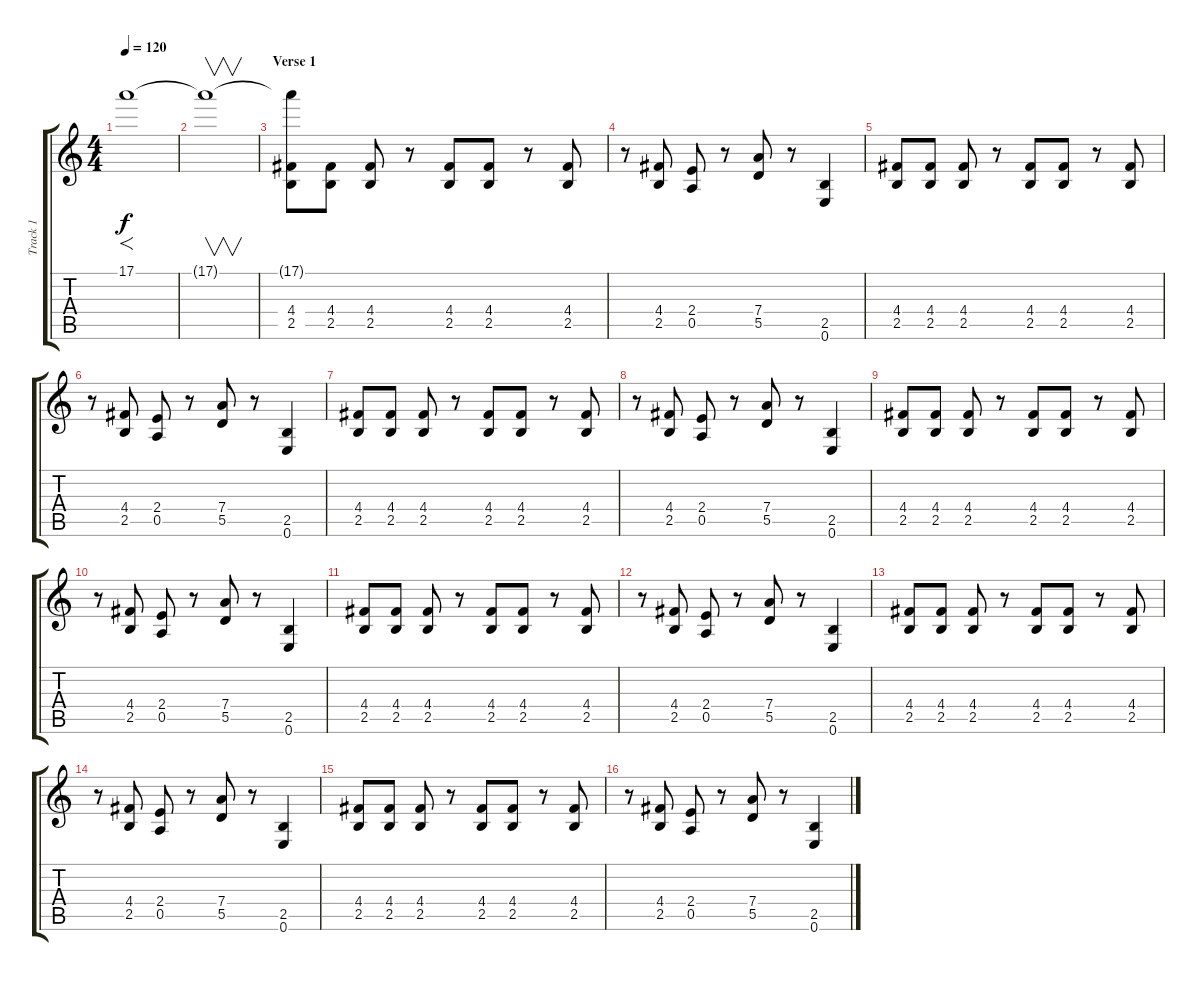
\track ("Track 1" "Track 1") {instrument distortionguitar}
\staff {score tabs}
\tuning (E4 B3 G3 D3 A2 E2) {hide}
\ts (4 4)
\tempo 120
\clef g2
\ks c
17.1.1{f dy f volume 16 instrument distortionguitar} |
17.1{t}.1{v} |
\section ("" "Verse 1")
(17.1{t} 4.4 2.5).8 (4.4 2.5).8 (4.4 2.5).8 r.8 (4.4 2.5).8 (4.4 2.5).8 r.8 (4.4 2.5).8 |
r.8 (4.4 2.5).8 (2.4 0.5).8 r.8 (7.4 5.5).8 r.8 (2.5 0.6).4 |
(4.4 2.5).8 (4.4 2.5).8 (4.4 2.5).8 r.8 (4.4 2.5).8 (4.4 2.5).8 r.8 (4.4 2.5).8 |
r.8 (4.4 2.5).8 (2.4 0.5).8 r.8 (7.4 5.5).8 r.8 (2.5 0.6).4 |
(4.4 2.5).8 (4.4 2.5).8 (4.4 2.5).8 r.8 (4.4 2.5).8 (4.4 2.5).8 r.8 (4.4 2.5).8 |
r.8 (4.4 2.5).8 (2.4 0.5).8 r.8 (7.4 5.5).8 r.8 (2.5 0.6).4 |
(4.4 2.5).8 (4.4 2.5).8 (4.4 2.5).8 r.8 (4.4 2.5).8 (4.4 2.5).8 r.8 (4.4 2.5).8 |
r.8 (4.4 2.5).8 (2.4 0.5).8 r.8 (7.4 5.5).8 r.8 (2.5 0.6).4 |
(4.4 2.5).8 (4.4 2.5).8 (4.4 2.5).8 r.8 (4.4 2.5).8 (4.4 2.5).8 r.8 (4.4 2.5).8 |
r.8 (4.4 2.5).8 (2.4 0.5).8 r.8 (7.4 5.5).8 r.8 (2.5 0.6).4 |
(4.4 2.5).8 (4.4 2.5).8 (4.4 2.5).8 r.8 (4.4 2.5).8 (4.4 2.5).8 r.8 (4.4 2.5).8 |
r.8 (4.4 2.5).8 (2.4 0.5).8 r.8 (7.4 5.5).8 r.8 (2.5 0.6).4 |
(4.4 2.5).8 (4.4 2.5).8 (4.4 2.5).8 r.8 (4.4 2.5).8 (4.4 2.5).8 r.8 (4.4 2.5).8 |
r.8 (4.4 2.5).8 (2.4 0.5).8 r.8 (7.4 5.5).8 r.8 (2.5 0.6).4
